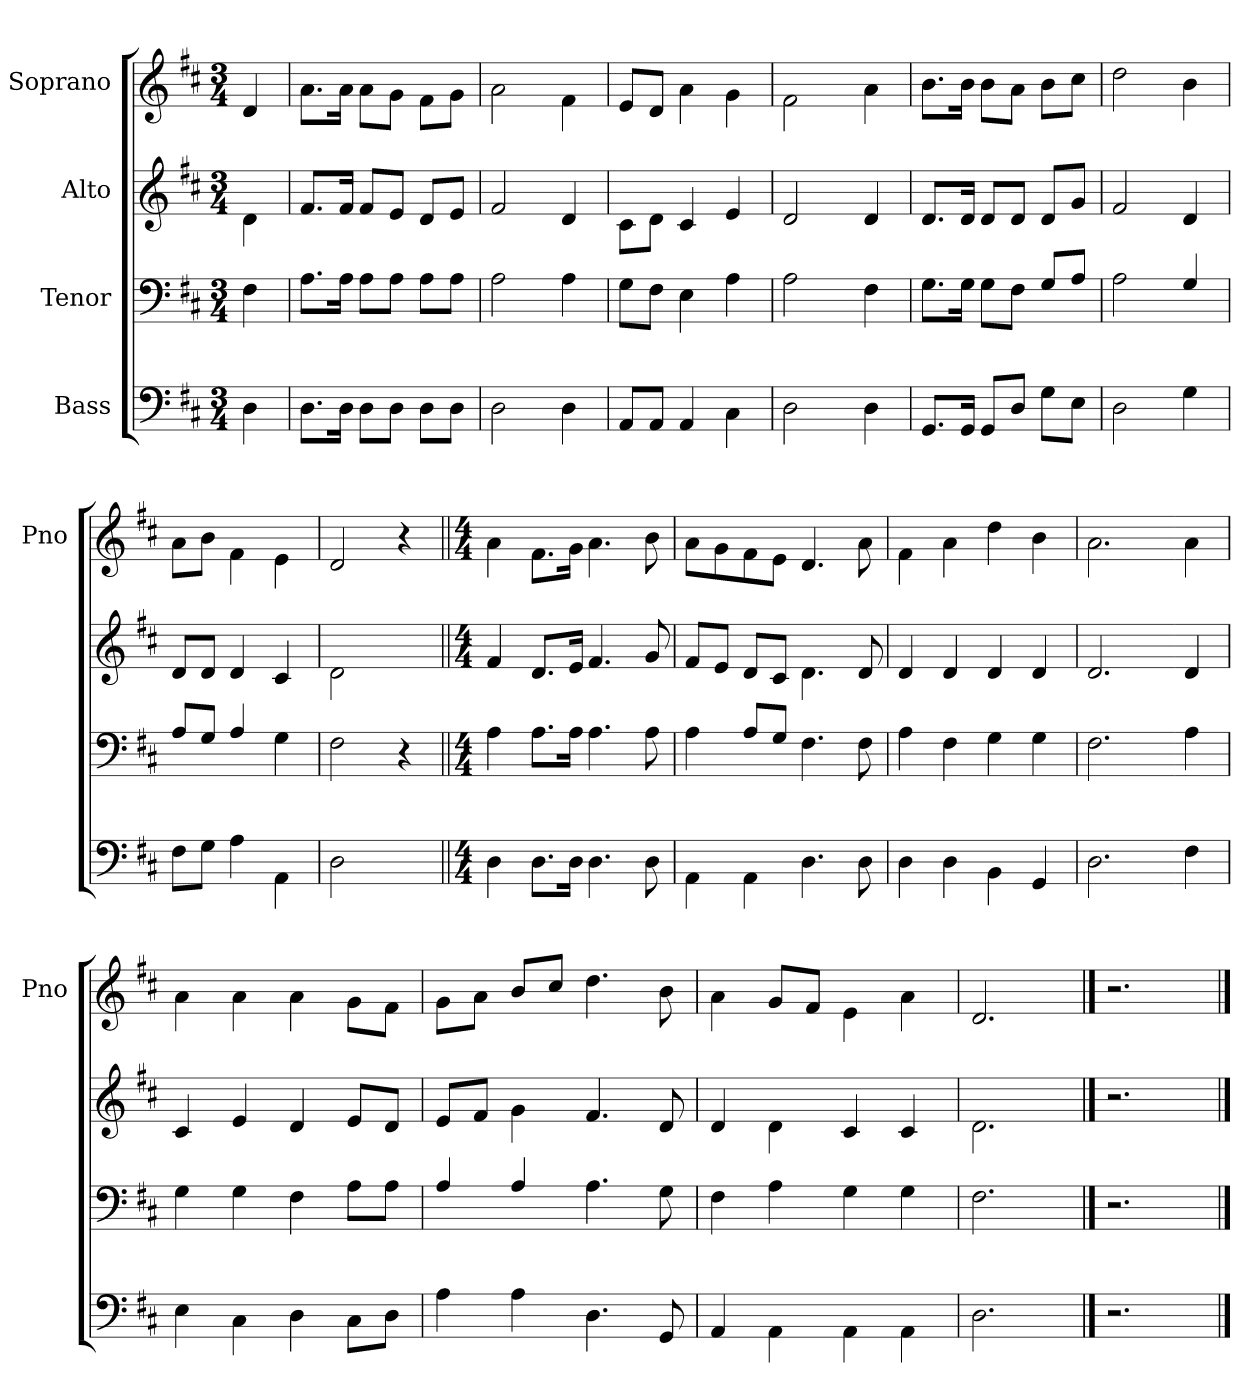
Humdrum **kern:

**kern	**kern	**kern	**kern
*part4	*part3	*part2	*part1
*staff4	*staff3	*staff2	*staff1
*I"Bass	*I"Tenor	*I"Alto	*I"Soprano
*	*	*	*I'Pno
*clefF4	*clefF4	*clefG2	*clefG2
*k[f#c#]	*k[f#c#]	*k[f#c#]	*k[f#c#]
*D:	*D:	*D:	*D:
*M3/4	*M3/4	*M3/4	*M3/4
=	=	=	=
4D\	4F#\	4d\	4d/
=	=	=	=
8.D\L	8.A\L	8.f#/L	8.a\L
16D\Jk	16A\Jk	16f#/Jk	16a\Jk
8D\L	8A\L	8f#/L	8a\L
8D\J	8A\J	8e/J	8g\J
8D\L	8A\L	8d/L	8f#\L
8D\J	8A\J	8e/J	8g\J
=	=	=	=
2D\	2A\	2f#/	2a\
4D\	4A\	4d/	4f#\
=	=	=	=
8AA/L	8G\L	8c#\L	8e/L
8AA/J	8F#\J	8d\J	8d/J
4AA/	4E\	4c#/	4a\
4C#\	4A\	4e/	4g\
=	=	=	=
2D\	2A\	2d/	2f#\
=-	=-	=-	=-
4D\	4F#\	4d/	4a\
=	=	=	=
8.GG/L	8.G\L	8.d/L	8.b\L
16GG/Jk	16G\Jk	16d/Jk	16b\Jk
8GG/L	8G\L	8d/L	8b\L
8D/J	8F#\J	8d/J	8a\J
8G\L	8G/L	8d/L	8b\L
8E\J	8A/J	8g/J	8cc#\J
=	=	=	=
2D\	2A\	2f#/	2dd\
4G\	4G/	4d/	4b\
=	=	=	=
8F#\L	8A/L	8d/L	8a\L
8G\J	8G/J	8d/J	8b\J
4A\	4A/	4d/	4f#\
4AA\	4G\	4c#/	4e\
=	=	=	=
2D\	2F#\	2d\	2d/
4ryy	4r	4ryy	4r
=||	=||	=||	=||
*M4/4	*M4/4	*M4/4	*M4/4
4D\	4A\	4f#/	4a\
8.D\L	8.A\L	8.d/L	8.f#\L
16D\Jk	16A\Jk	16e/Jk	16g\Jk
4.D\	4.A\	4.f#/	4.a\
8D\	8A\	8g/	8b\
=	=	=	=
4AA\	4A\	8f#/L	8a\L
.	.	8e/J	8g\
4AA\	8A/L	8d/L	8f#\
.	8G/J	8c#/J	8e\J
4.D\	4.F#\	4.d\	4.d/
8D\	8F#\	8d/	8a\
=	=	=	=
4D\	4A\	4d/	4f#\
4D\	4F#\	4d/	4a\
4BB\	4G\	4d/	4dd\
4GG/	4G\	4d/	4b\
=	=	=	=
2.D\	2.F#\	2.d/	2.a\
=-	=-	=-	=-
4F#\	4A\	4d/	4a\
=	=	=	=
4E\	4G\	4c#/	4a\
4C#\	4G\	4e/	4a\
4D\	4F#\	4d/	4a\
8C#\L	8A\L	8e/L	8g\L
8D\J	8A\J	8d/J	8f#\J
=	=	=	=
4A\	4A/	8e/L	8g\L
.	.	8f#/J	8a\J
4A\	4A/	4g\	8b/L
.	.	.	8cc#/J
4.D\	4.A\	4.f#/	4.dd\
8GG/	8G\	8d/	8b\
=	=	=	=
4AA/	4F#\	4d/	4a\
4AA\	4A\	4d\	8g/L
.	.	.	8f#/J
4AA\	4G\	4c#/	4e\
4AA\	4G\	4c#/	4a\
=	=	=	=
2.D\	2.F#\	2.d\	2.d/
==	==	==	==
2.r	2.r	2.r	2.r
==	==	==	==
*-	*-	*-	*-
